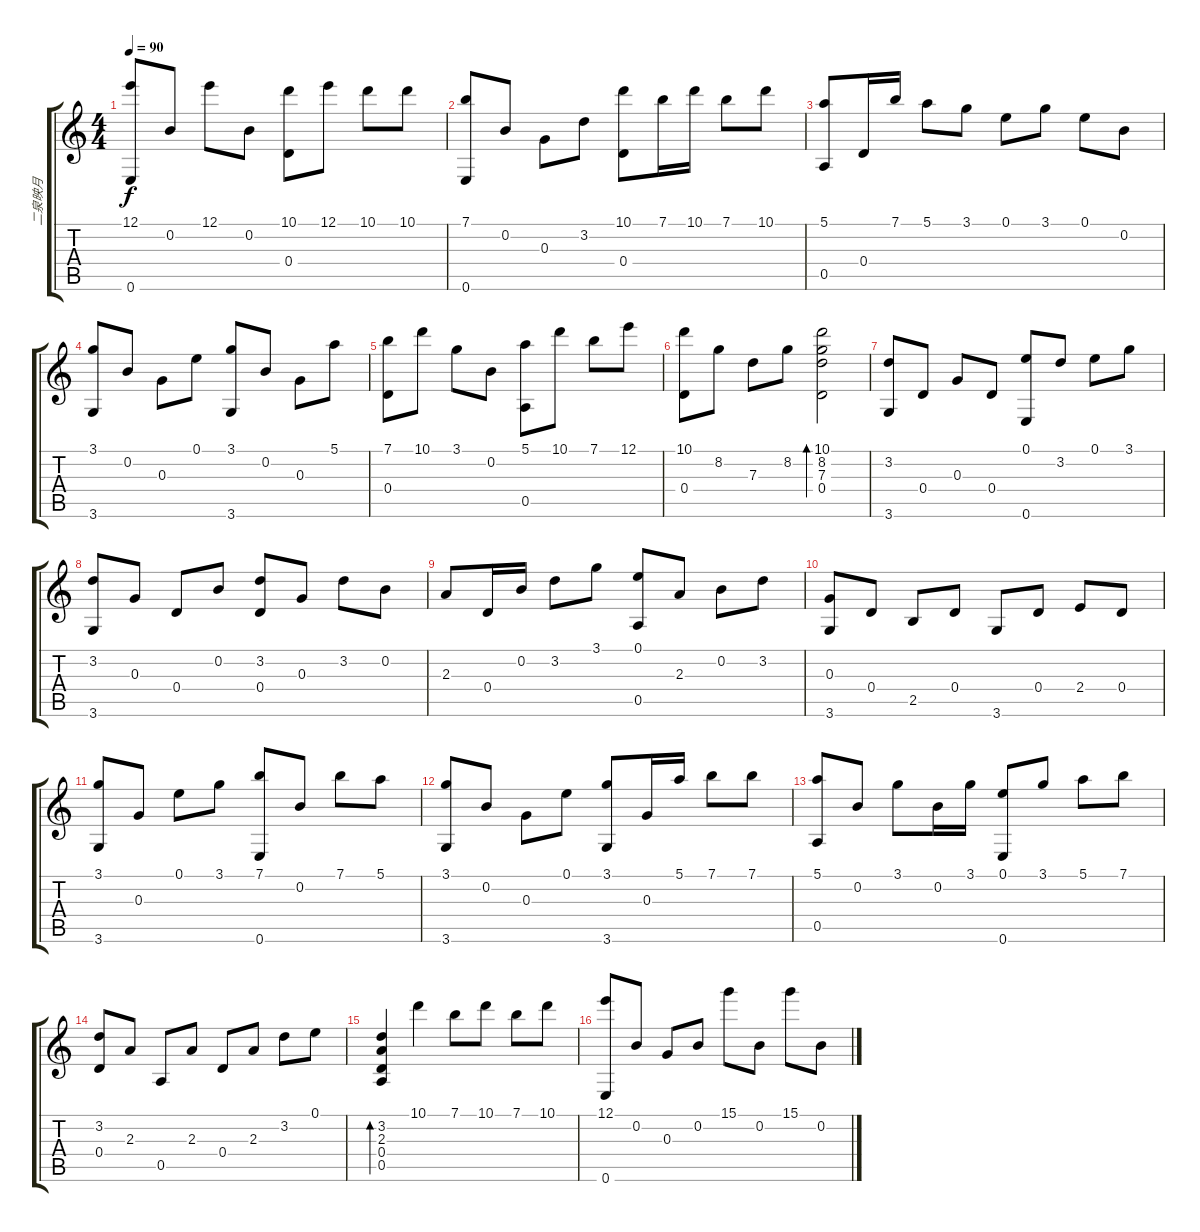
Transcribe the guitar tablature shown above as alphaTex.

\track ("二泉映月" "二泉映月") {instrument acousticguitarnylon}
\staff {score tabs}
\tuning (E4 B3 G3 D3 A2 E2) {hide}
\ts (4 4)
\tempo 90
\clef g2
\ks c
(12.1 0.6).8{dy f} 0.2.8 12.1.8 0.2.8 (10.1 0.4).8 12.1.8 10.1.8 10.1.8 |
(7.1 0.6).8 0.2.8 0.3.8 3.2.8 (10.1 0.4).8 7.1.16 10.1.16 7.1.8 10.1.8 |
(5.1 0.5).8 0.4.16 7.1.16 5.1.8 3.1.8 0.1.8 3.1.8 0.1.8 0.2.8 |
(3.1 3.6).8 0.2.8 0.3.8 0.1.8 (3.1 3.6).8 0.2.8 0.3.8 5.1.8 |
(7.1 0.4).8 10.1.8 3.1.8 0.2.8 (5.1 0.5).8 10.1.8 7.1.8 12.1.8 |
(10.1 0.4).8 8.2.8 7.3.8 8.2.8 (10.1 8.2 7.3 0.4).2{bd 480} |
(3.2 3.6).8 0.4.8 0.3.8 0.4.8 (0.1 0.6).8 3.2.8 0.1.8 3.1.8 |
(3.2 3.6).8 0.3.8 0.4.8 0.2.8 (3.2 0.4).8 0.3.8 3.2.8 0.2.8 |
2.3.8 0.4.16 0.2.16 3.2.8 3.1.8 (0.1 0.5).8 2.3.8 0.2.8 3.2.8 |
(0.3 3.6).8 0.4.8 2.5.8 0.4.8 3.6.8 0.4.8 2.4.8 0.4.8 |
(3.1 3.6).8 0.3.8 0.1.8 3.1.8 (7.1 0.6).8 0.2.8 7.1.8 5.1.8 |
(3.1 3.6).8 0.2.8 0.3.8 0.1.8 (3.1 3.6).8 0.3.16 5.1.16 7.1.8 7.1.8 |
(5.1 0.5).8 0.2.8 3.1.8 0.2.16 3.1.16 (0.1 0.6).8 3.1.8 5.1.8 7.1.8 |
(3.2 0.4).8 2.3.8 0.5.8 2.3.8 0.4.8 2.3.8 3.2.8 0.1.8 |
(3.2 2.3 0.4 0.5).4{bd 480} 10.1.4 7.1.8 10.1.8 7.1.8 10.1.8 |
(12.1 0.6).8 0.2.8 0.3.8 0.2.8 15.1.8 0.2.8 15.1.8 0.2.8
